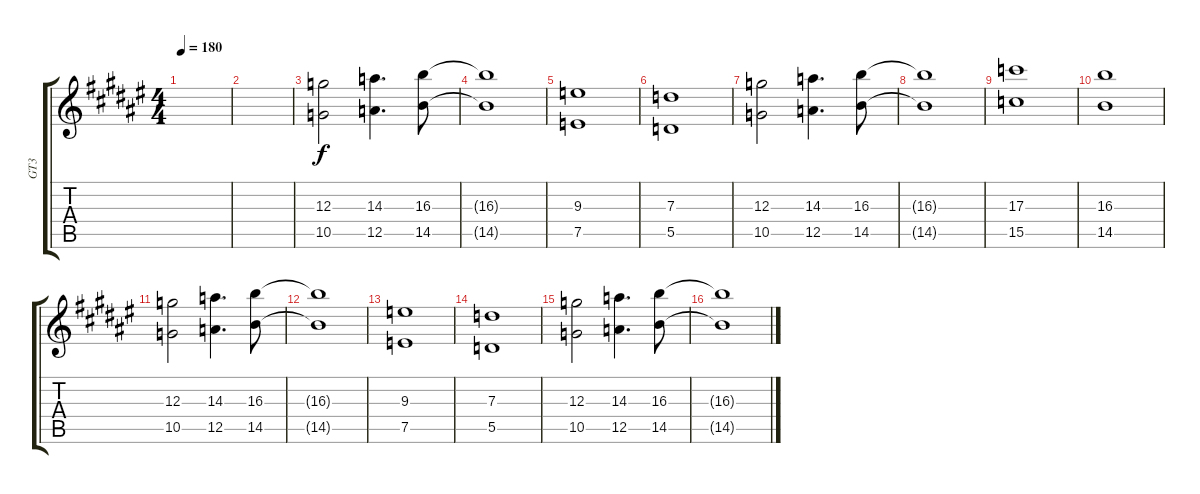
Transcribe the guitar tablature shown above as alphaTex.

\track ("GT3" "GT3") {instrument overdrivenguitar}
\staff {score tabs}
\tuning (E4 B3 G3 D3 A2 E2) {hide}
\ts (4 4)
\tempo 180
\clef g2
\ks f#
|
|
(12.3 10.5).2 (14.3 12.5).4{d} (16.3 14.5).8 |
(16.3{t} 14.5{t}).1 |
(9.3 7.5).1 |
(7.3 5.5).1 |
(12.3 10.5).2 (14.3 12.5).4{d} (16.3 14.5).8 |
(16.3{t} 14.5{t}).1 |
(17.3 15.5).1 |
(16.3 14.5).1 |
(12.3 10.5).2 (14.3 12.5).4{d} (16.3 14.5).8 |
(16.3{t} 14.5{t}).1 |
(9.3 7.5).1 |
(7.3 5.5).1 |
(12.3 10.5).2 (14.3 12.5).4{d} (16.3 14.5).8 |
(16.3{t} 14.5{t}).1
